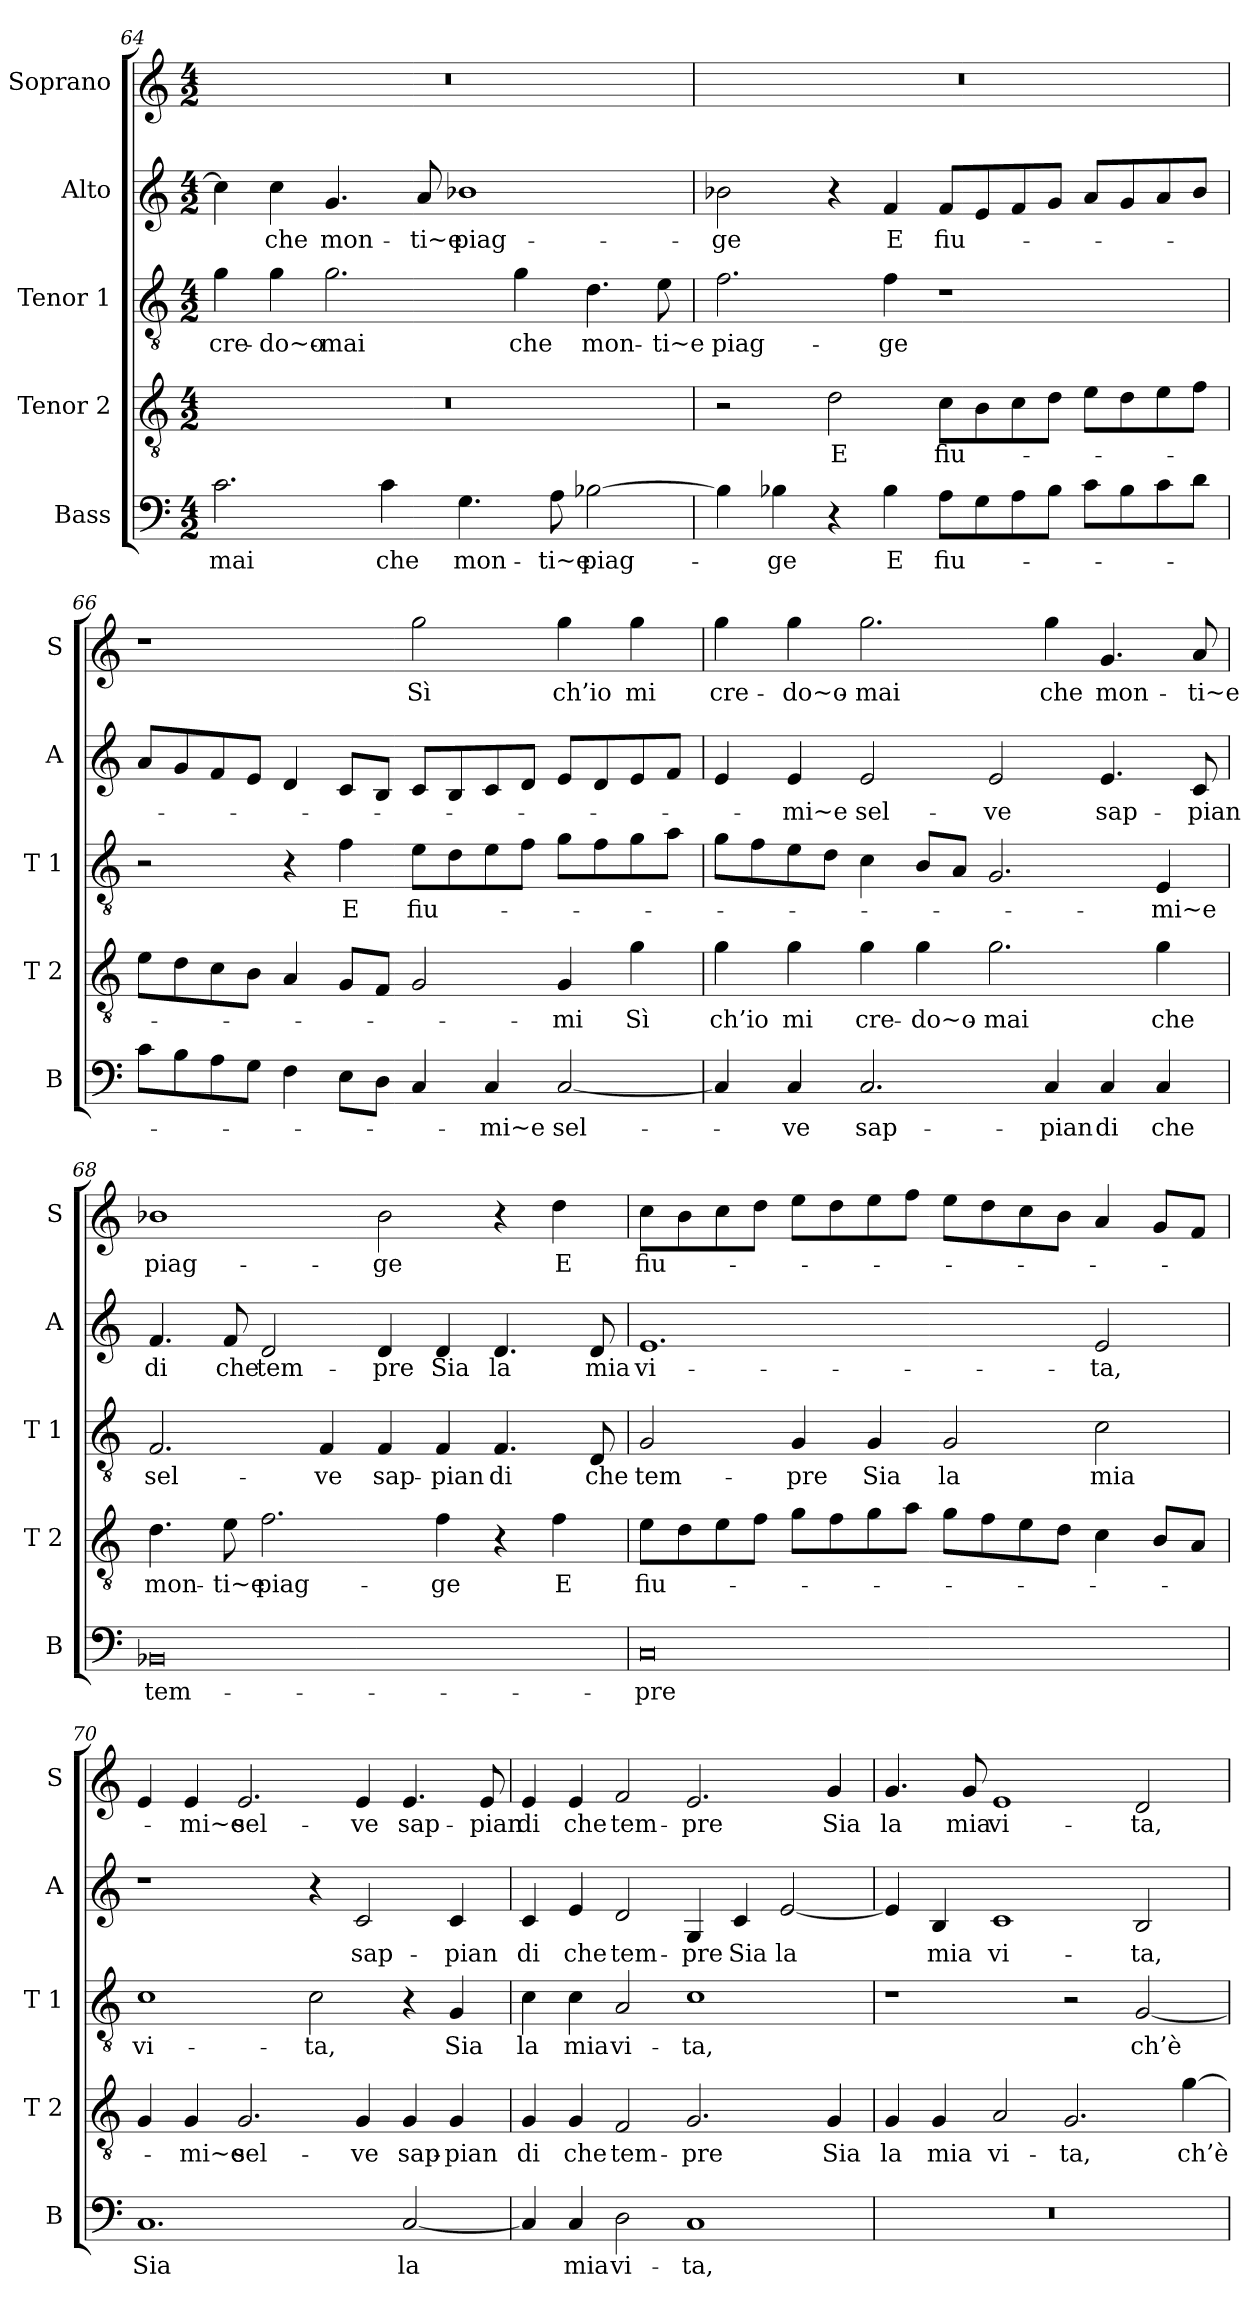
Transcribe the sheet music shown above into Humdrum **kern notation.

**kern	**text	**kern	**text	**kern	**text	**kern	**text	**kern	**text
*part5	*part5	*part4	*part4	*part3	*part3	*part2	*part2	*part1	*part1
*staff5	*staff5	*staff4	*staff4	*staff3	*staff3	*staff2	*staff2	*staff1	*staff1
*I"Bass	*	*I"Tenor 2	*	*I"Tenor 1	*	*I"Alto	*	*I"Soprano	*
*I'B	*	*I'T 2	*	*I'T 1	*	*I'A	*	*I'S	*
*clefF4	*	*clefGv2	*	*clefGv2	*	*clefG2	*	*clefG2	*
*k[]	*	*k[]	*	*k[]	*	*k[]	*	*k[]	*
*C:	*	*C:	*	*C:	*	*C:	*	*C:	*
*M4/2	*	*M4/2	*	*M4/2	*	*M4/2	*	*M4/2	*
=64	=64	=64	=64	=64	=64	=64	=64	=64	=64
!	!LO:LY:b	!	!	!	!LO:LY:b	!	!	!	!
2.c\	-mai	0r	.	4g\	cre-	4cc\]	.	0r	.
!	!	!	!	!	!LO:LY:b	!	!LO:LY:b	!	!
.	.	.	.	4g\	-do~o-	4cc\	che	.	.
!	!	!	!	!	!LO:LY:b	!	!LO:LY:b	!	!
.	.	.	.	2.g\	-mai	4.g/	mon-	.	.
!	!LO:LY:b	!	!	!	!	!	!	!	!
4c\	che	.	.	.	.	.	.	.	.
!	!	!	!	!	!	!	!LO:LY:b	!	!
.	.	.	.	.	.	8a/	-ti~e	.	.
!	!LO:LY:b	!	!	!	!	!	!LO:LY:b	!	!
4.G\	mon-	.	.	.	.	1b-X	piag-	.	.
!	!	!	!	!	!LO:LY:b	!	!	!	!
.	.	.	.	4g\	che	.	.	.	.
!	!LO:LY:b	!	!	!	!	!	!	!	!
8A\	-ti~e	.	.	.	.	.	.	.	.
!	!LO:LY:b	!	!	!	!LO:LY:b	!	!	!	!
[2B-X\	piag-	.	.	4.d\	mon-	.	.	.	.
!	!	!	!	!	!LO:LY:b	!	!	!	!
.	.	.	.	8e\	-ti~e	.	.	.	.
=65	=65	=65	=65	=65	=65	=65	=65	=65	=65
!	!	!	!	!	!LO:LY:b	!	!LO:LY:b	!	!
4B-\]	.	2r	.	2.f\	piag-	2b-X\	-ge	0r	.
!	!LO:LY:b	!	!	!	!	!	!	!	!
4B-X\	-ge	.	.	.	.	.	.	.	.
!	!	!	!LO:LY:b	!	!	!	!	!	!
4r	.	2d\	E	.	.	4r	.	.	.
!	!LO:LY:b	!	!	!	!LO:LY:b	!	!LO:LY:b	!	!
4B-\	E	.	.	4f\	-ge	4f/	E	.	.
!	!LO:LY:b	!	!LO:LY:b	!	!	!	!LO:LY:b	!	!
8A\L	fiu-	8c\L	fiu-	1r	.	8f/L	fiu-	.	.
8G\	.	8B\	.	.	.	8e/	.	.	.
8A\	.	8c\	.	.	.	8f/	.	.	.
8B-\J	.	8d\J	.	.	.	8g/J	.	.	.
8c\L	.	8e\L	.	.	.	8a/L	.	.	.
8B-\	.	8d\	.	.	.	8g/	.	.	.
8c\	.	8e\	.	.	.	8a/	.	.	.
8d\J	.	8f\J	.	.	.	8b-/J	.	.	.
!!LO:PB:g=z
=66	=66	=66	=66	=66	=66	=66	=66	=66	=66
8c\L	.	8e\L	.	2r	.	8a/L	.	1r	.
8B\	.	8d\	.	.	.	8g/	.	.	.
8A\	.	8c\	.	.	.	8f/	.	.	.
8G\J	.	8B\J	.	.	.	8e/J	.	.	.
4F\	.	4A/	.	4r	.	4d/	.	.	.
!	!	!	!	!	!LO:LY:b	!	!	!	!
8E\L	.	8G/L	.	4f\	E	8c/L	.	.	.
8D\J	.	8F/J	.	.	.	8B/J	.	.	.
!	!	!	!	!	!LO:LY:b	!	!	!	!LO:LY:b
4C/	.	2G/	.	8e\L	fiu-	8c/L	.	2gg\	Sì
.	.	.	.	8d\	.	8B/	.	.	.
!	!LO:LY:b	!	!	!	!	!	!	!	!
4C/	-mi~e	.	.	8e\	.	8c/	.	.	.
.	.	.	.	8f\J	.	8d/J	.	.	.
!	!LO:LY:b	!	!LO:LY:b	!	!	!	!	!	!LO:LY:b
[2C/	sel-	4G/	-mi	8g\L	.	8e/L	.	4gg\	ch’io
.	.	.	.	8f\	.	8d/	.	.	.
!	!	!	!LO:LY:b	!	!	!	!	!	!LO:LY:b
.	.	4g\	Sì	8g\	.	8e/	.	4gg\	mi
.	.	.	.	8a\J	.	8f/J	.	.	.
=67	=67	=67	=67	=67	=67	=67	=67	=67	=67
!	!	!	!LO:LY:b	!	!	!	!	!	!LO:LY:b
4C/]	.	4g\	ch’io	8g\L	.	4e/	.	4gg\	cre-
.	.	.	.	8f\	.	.	.	.	.
!	!LO:LY:b	!	!LO:LY:b	!	!	!	!LO:LY:b	!	!LO:LY:b
4C/	-ve	4g\	mi	8e\	.	4e/	-mi~e	4gg\	-do~o-
.	.	.	.	8d\J	.	.	.	.	.
!	!LO:LY:b	!	!LO:LY:b	!	!	!	!LO:LY:b	!	!LO:LY:b
2.C/	sap-	4g\	cre-	4c\	.	2e/	sel-	2.gg\	-mai
!	!	!	!LO:LY:b	!	!	!	!	!	!
.	.	4g\	-do~o-	8B/L	.	.	.	.	.
.	.	.	.	8A/J	.	.	.	.	.
!	!	!	!LO:LY:b	!	!	!	!LO:LY:b	!	!
.	.	2.g\	-mai	2.G/	.	2e/	-ve	.	.
!	!LO:LY:b	!	!	!	!	!	!	!	!LO:LY:b
4C/	-pian	.	.	.	.	.	.	4gg\	che
!	!LO:LY:b	!	!	!	!	!	!LO:LY:b	!	!LO:LY:b
4C/	di	.	.	.	.	4.e/	sap-	4.g/	mon-
!	!LO:LY:b	!	!LO:LY:b	!	!LO:LY:b	!	!	!	!
4C/	che	4g\	che	4E/	-mi~e	.	.	.	.
!	!	!	!	!	!	!	!LO:LY:b	!	!LO:LY:b
.	.	.	.	.	.	8c/	-pian	8a/	-ti~e
=68	=68	=68	=68	=68	=68	=68	=68	=68	=68
!	!LO:LY:b	!	!LO:LY:b	!	!LO:LY:b	!	!LO:LY:b	!	!LO:LY:b
0BB-X	tem-	4.d\	mon-	2.F/	sel-	4.f/	di	1b-X	piag-
!	!	!	!LO:LY:b	!	!	!	!LO:LY:b	!	!
.	.	8e\	-ti~e	.	.	8f/	che	.	.
!	!	!	!LO:LY:b	!	!	!	!LO:LY:b	!	!
.	.	2.f\	piag-	.	.	2d/	tem-	.	.
!	!	!	!	!	!LO:LY:b	!	!	!	!
.	.	.	.	4F/	-ve	.	.	.	.
!	!	!	!	!	!LO:LY:b	!	!LO:LY:b	!	!LO:LY:b
.	.	.	.	4F/	sap-	4d/	-pre	2b-\	-ge
!	!	!	!LO:LY:b	!	!LO:LY:b	!	!LO:LY:b	!	!
.	.	4f\	-ge	4F/	-pian	4d/	Sia	.	.
!	!	!	!	!	!LO:LY:b	!	!LO:LY:b	!	!
.	.	4r	.	4.F/	di	4.d/	la	4r	.
!	!	!	!LO:LY:b	!	!	!	!	!	!LO:LY:b
.	.	4f\	E	.	.	.	.	4dd\	E
!	!	!	!	!	!LO:LY:b	!	!LO:LY:b	!	!
.	.	.	.	8D/	che	8d/	mia	.	.
!!LO:LB:g=z
=69	=69	=69	=69	=69	=69	=69	=69	=69	=69
!	!LO:LY:b	!	!LO:LY:b	!	!LO:LY:b	!	!LO:LY:b	!	!LO:LY:b
0C	-pre	8e\L	fiu-	2G/	tem-	1.e	vi-	8cc\L	fiu-
.	.	8d\	.	.	.	.	.	8b\	.
.	.	8e\	.	.	.	.	.	8cc\	.
.	.	8f\J	.	.	.	.	.	8dd\J	.
!	!	!	!	!	!LO:LY:b	!	!	!	!
.	.	8g\L	.	4G/	-pre	.	.	8ee\L	.
.	.	8f\	.	.	.	.	.	8dd\	.
!	!	!	!	!	!LO:LY:b	!	!	!	!
.	.	8g\	.	4G/	Sia	.	.	8ee\	.
.	.	8a\J	.	.	.	.	.	8ff\J	.
!	!	!	!	!	!LO:LY:b	!	!	!	!
.	.	8g\L	.	2G/	la	.	.	8ee\L	.
.	.	8f\	.	.	.	.	.	8dd\	.
.	.	8e\	.	.	.	.	.	8cc\	.
.	.	8d\J	.	.	.	.	.	8b\J	.
!	!	!	!	!	!LO:LY:b	!	!LO:LY:b	!	!
.	.	4c\	.	2c\	mia	2e/	-ta,	4a/	.
.	.	8B/L	.	.	.	.	.	8g/L	.
.	.	8A/J	.	.	.	.	.	8f/J	.
=70	=70	=70	=70	=70	=70	=70	=70	=70	=70
!	!LO:LY:b	!	!	!	!LO:LY:b	!	!	!	!
1.C	Sia	4G/	.	1c	vi-	1r	.	4e/	.
!	!	!	!LO:LY:b	!	!	!	!	!	!LO:LY:b
.	.	4G/	-mi~e	.	.	.	.	4e/	-mi~e
!	!	!	!LO:LY:b	!	!	!	!	!	!LO:LY:b
.	.	2.G/	sel-	.	.	.	.	2.e/	sel-
!	!	!	!	!	!LO:LY:b	!	!	!	!
.	.	.	.	2c\	-ta,	4r	.	.	.
!	!	!	!LO:LY:b	!	!	!	!LO:LY:b	!	!LO:LY:b
.	.	4G/	-ve	.	.	2c/	sap-	4e/	-ve
!	!LO:LY:b	!	!LO:LY:b	!	!	!	!	!	!LO:LY:b
[2C/	la	4G/	sap-	4r	.	.	.	4.e/	sap-
!	!	!	!LO:LY:b	!	!LO:LY:b	!	!LO:LY:b	!	!
.	.	4G/	-pian	4G/	Sia	4c/	-pian	.	.
!	!	!	!	!	!	!	!	!	!LO:LY:b
.	.	.	.	.	.	.	.	8e/	-pian
=71	=71	=71	=71	=71	=71	=71	=71	=71	=71
!	!	!	!LO:LY:b	!	!LO:LY:b	!	!LO:LY:b	!	!LO:LY:b
4C/]	.	4G/	di	4c\	la	4c/	di	4e/	di
!	!LO:LY:b	!	!LO:LY:b	!	!LO:LY:b	!	!LO:LY:b	!	!LO:LY:b
4C/	mia	4G/	che	4c\	mia	4e/	che	4e/	che
!	!LO:LY:b	!	!LO:LY:b	!	!LO:LY:b	!	!LO:LY:b	!	!LO:LY:b
2D\	vi-	2F/	tem-	2A/	vi-	2d/	tem-	2f/	tem-
!	!LO:LY:b	!	!LO:LY:b	!	!LO:LY:b	!	!LO:LY:b	!	!LO:LY:b
1C	-ta,	2.G/	-pre	1c	-ta,	4G/	-pre	2.e/	-pre
!	!	!	!	!	!	!	!LO:LY:b	!	!
.	.	.	.	.	.	4c/	Sia	.	.
!	!	!	!	!	!	!	!LO:LY:b	!	!
.	.	.	.	.	.	[2e/	la	.	.
!	!	!	!LO:LY:b	!	!	!	!	!	!LO:LY:b
.	.	4G/	Sia	.	.	.	.	4g/	Sia
!!LO:LB:g=z
=72	=72	=72	=72	=72	=72	=72	=72	=72	=72
!	!	!	!LO:LY:b	!	!	!	!	!	!LO:LY:b
0r	.	4G/	la	1r	.	4e/]	.	4.g/	la
!	!	!	!LO:LY:b	!	!	!	!LO:LY:b	!	!
.	.	4G/	mia	.	.	4B/	mia	.	.
!	!	!	!	!	!	!	!	!	!LO:LY:b
.	.	.	.	.	.	.	.	8g/	mia
!	!	!	!LO:LY:b	!	!	!	!LO:LY:b	!	!LO:LY:b
.	.	2A/	vi-	.	.	1c	vi-	1e	vi-
!	!	!	!LO:LY:b	!	!	!	!	!	!
.	.	2.G/	-ta,	2r	.	.	.	.	.
!	!	!	!	!	!LO:LY:b	!	!LO:LY:b	!	!LO:LY:b
.	.	.	.	[2G/	ch’è	2B/	-ta,	2d/	-ta,
!	!	!	!LO:LY:b	!	!	!	!	!	!
.	.	[4g\	ch’è	.	.	.	.	.	.
=	=	=	=	=	=	=	=	=	=
*-	*-	*-	*-	*-	*-	*-	*-	*-	*-
